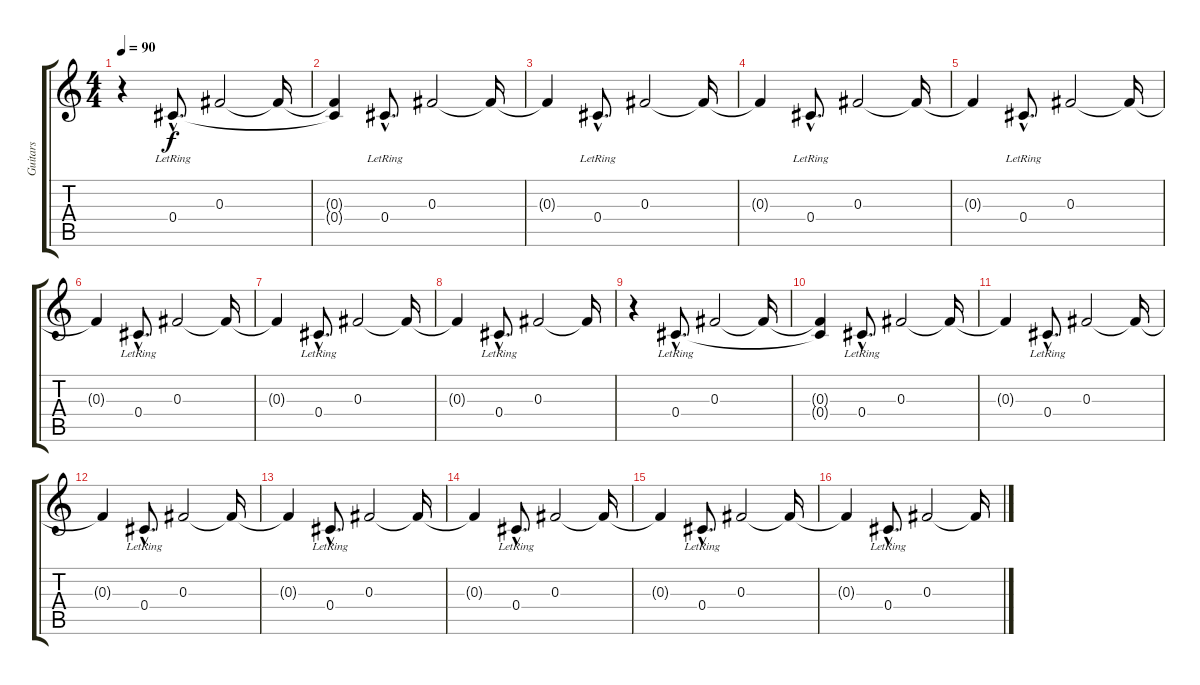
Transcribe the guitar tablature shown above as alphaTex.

\track ("Guitars" "Guitars") {instrument overdrivenguitar}
\staff {score tabs}
\tuning (Eb4 Bb3 Gb3 Db3 Ab2 Eb2) {hide}
\ts (4 4)
\tempo 90
\clef g2
\ks c
r.4{dy f} 0.4{hac lr}.8{d} 0.3.2 0.3{t}.16 |
(0.3{t} 0.4{t}).4 0.4{hac lr}.8{d} 0.3.2 0.3{t}.16 |
0.3{t}.4 0.4{hac lr}.8{d} 0.3.2 0.3{t}.16 |
0.3{t}.4 0.4{hac lr}.8{d} 0.3.2 0.3{t}.16 |
0.3{t}.4 0.4{hac lr}.8{d} 0.3.2 0.3{t}.16 |
0.3{t}.4 0.4{hac lr}.8{d} 0.3.2 0.3{t}.16 |
0.3{t}.4 0.4{hac lr}.8{d} 0.3.2 0.3{t}.16 |
0.3{t}.4 0.4{hac lr}.8{d} 0.3.2 0.3{t}.16 |
r.4 0.4{hac lr}.8{d} 0.3.2 0.3{t}.16 |
(0.3{t} 0.4{t}).4 0.4{hac lr}.8{d} 0.3.2 0.3{t}.16 |
0.3{t}.4 0.4{hac lr}.8{d} 0.3.2 0.3{t}.16 |
0.3{t}.4 0.4{hac lr}.8{d} 0.3.2 0.3{t}.16 |
0.3{t}.4 0.4{hac lr}.8{d} 0.3.2 0.3{t}.16 |
0.3{t}.4 0.4{hac lr}.8{d} 0.3.2 0.3{t}.16 |
0.3{t}.4 0.4{hac lr}.8{d} 0.3.2 0.3{t}.16 |
0.3{t}.4 0.4{hac lr}.8{d} 0.3.2 0.3{t}.16
